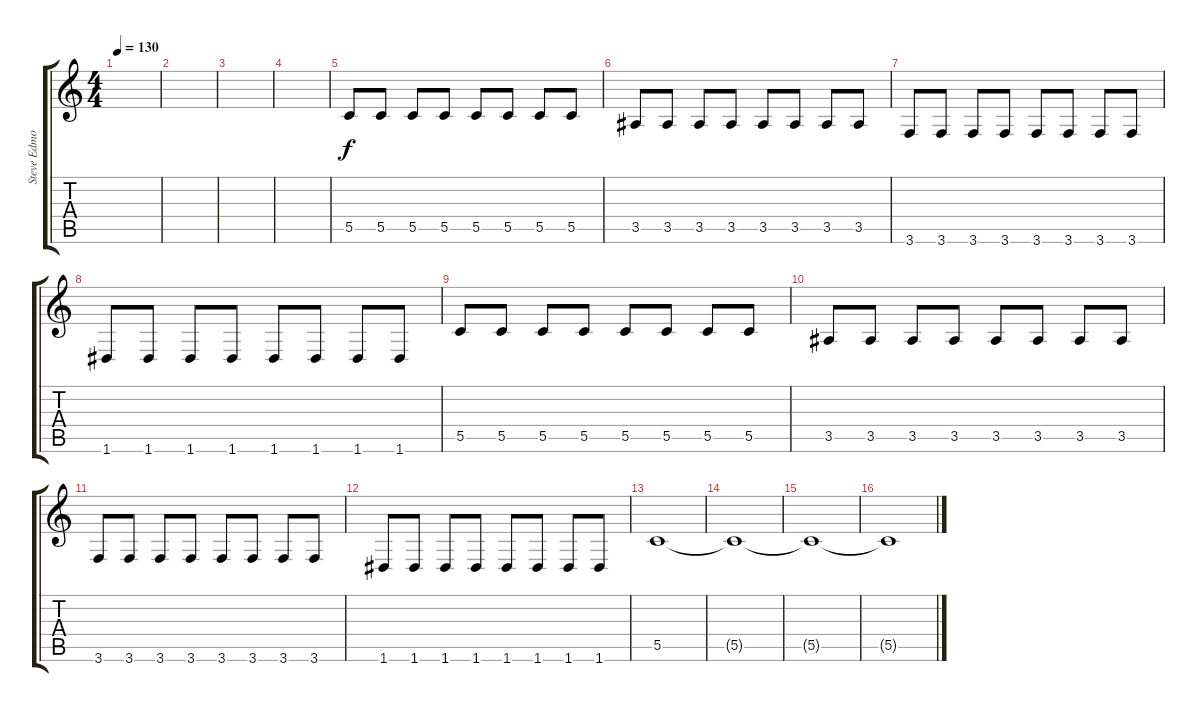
\track ("Steve Edmondson" "Steve Edmo") {instrument electricbassfinger}
\staff {score tabs}
\tuning (D4 A3 F3 C3 G2 D2) {hide}
\ts (4 4)
\tempo 130
\clef g2
\ks c
|
|
|
|
5.5.8 5.5.8 5.5.8 5.5.8 5.5.8 5.5.8 5.5.8 5.5.8 |
3.5.8 3.5.8 3.5.8 3.5.8 3.5.8 3.5.8 3.5.8 3.5.8 |
3.6.8 3.6.8 3.6.8 3.6.8 3.6.8 3.6.8 3.6.8 3.6.8 |
1.6.8 1.6.8 1.6.8 1.6.8 1.6.8 1.6.8 1.6.8 1.6.8 |
5.5.8 5.5.8 5.5.8 5.5.8 5.5.8 5.5.8 5.5.8 5.5.8 |
3.5.8 3.5.8 3.5.8 3.5.8 3.5.8 3.5.8 3.5.8 3.5.8 |
3.6.8 3.6.8 3.6.8 3.6.8 3.6.8 3.6.8 3.6.8 3.6.8 |
1.6.8 1.6.8 1.6.8 1.6.8 1.6.8 1.6.8 1.6.8 1.6.8 |
5.5.1 |
5.5{t}.1 |
5.5{t}.1 |
5.5{t}.1
